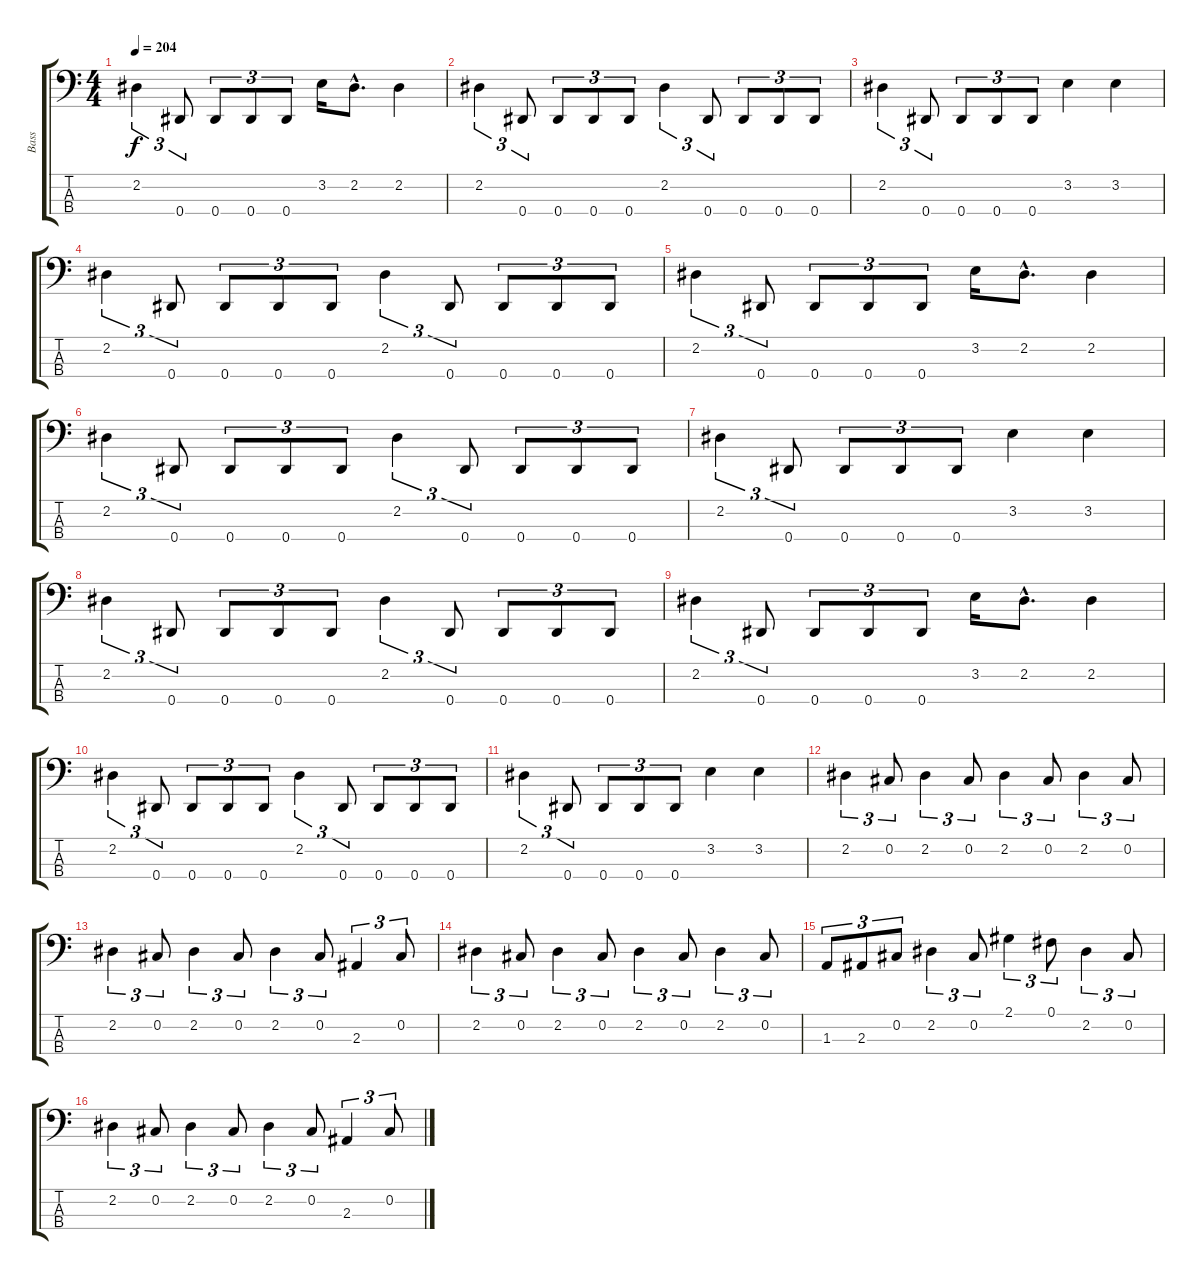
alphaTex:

\track ("Bass" "Bass") {instrument electricbasspick}
\staff {score tabs}
\tuning (Gb2 Db2 Ab1 Eb1) {hide}
\ts (4 4)
\tempo 204
\clef f4
\ks c
2.2.4{tu (3 2) dy f} 0.4.8{tu (3 2)} 0.4.8{tu (3 2)} 0.4.8{tu (3 2)} 0.4.8{tu (3 2)} 3.2.16 2.2{hac}.8{d} 2.2.4 |
2.2.4{tu (3 2)} 0.4.8{tu (3 2)} 0.4.8{tu (3 2)} 0.4.8{tu (3 2)} 0.4.8{tu (3 2)} 2.2.4{tu (3 2)} 0.4.8{tu (3 2)} 0.4.8{tu (3 2)} 0.4.8{tu (3 2)} 0.4.8{tu (3 2)} |
2.2.4{tu (3 2)} 0.4.8{tu (3 2)} 0.4.8{tu (3 2)} 0.4.8{tu (3 2)} 0.4.8{tu (3 2)} 3.2.4 3.2.4 |
2.2.4{tu (3 2)} 0.4.8{tu (3 2)} 0.4.8{tu (3 2)} 0.4.8{tu (3 2)} 0.4.8{tu (3 2)} 2.2.4{tu (3 2)} 0.4.8{tu (3 2)} 0.4.8{tu (3 2)} 0.4.8{tu (3 2)} 0.4.8{tu (3 2)} |
2.2.4{tu (3 2)} 0.4.8{tu (3 2)} 0.4.8{tu (3 2)} 0.4.8{tu (3 2)} 0.4.8{tu (3 2)} 3.2.16 2.2{hac}.8{d} 2.2.4 |
2.2.4{tu (3 2)} 0.4.8{tu (3 2)} 0.4.8{tu (3 2)} 0.4.8{tu (3 2)} 0.4.8{tu (3 2)} 2.2.4{tu (3 2)} 0.4.8{tu (3 2)} 0.4.8{tu (3 2)} 0.4.8{tu (3 2)} 0.4.8{tu (3 2)} |
2.2.4{tu (3 2)} 0.4.8{tu (3 2)} 0.4.8{tu (3 2)} 0.4.8{tu (3 2)} 0.4.8{tu (3 2)} 3.2.4 3.2.4 |
2.2.4{tu (3 2)} 0.4.8{tu (3 2)} 0.4.8{tu (3 2)} 0.4.8{tu (3 2)} 0.4.8{tu (3 2)} 2.2.4{tu (3 2)} 0.4.8{tu (3 2)} 0.4.8{tu (3 2)} 0.4.8{tu (3 2)} 0.4.8{tu (3 2)} |
2.2.4{tu (3 2)} 0.4.8{tu (3 2)} 0.4.8{tu (3 2)} 0.4.8{tu (3 2)} 0.4.8{tu (3 2)} 3.2.16 2.2{hac}.8{d} 2.2.4 |
2.2.4{tu (3 2)} 0.4.8{tu (3 2)} 0.4.8{tu (3 2)} 0.4.8{tu (3 2)} 0.4.8{tu (3 2)} 2.2.4{tu (3 2)} 0.4.8{tu (3 2)} 0.4.8{tu (3 2)} 0.4.8{tu (3 2)} 0.4.8{tu (3 2)} |
2.2.4{tu (3 2)} 0.4.8{tu (3 2)} 0.4.8{tu (3 2)} 0.4.8{tu (3 2)} 0.4.8{tu (3 2)} 3.2.4 3.2.4 |
2.2.4{tu (3 2)} 0.2.8{tu (3 2)} 2.2.4{tu (3 2)} 0.2.8{tu (3 2)} 2.2.4{tu (3 2)} 0.2.8{tu (3 2)} 2.2.4{tu (3 2)} 0.2.8{tu (3 2)} |
2.2.4{tu (3 2)} 0.2.8{tu (3 2)} 2.2.4{tu (3 2)} 0.2.8{tu (3 2)} 2.2.4{tu (3 2)} 0.2.8{tu (3 2)} 2.3.4{tu (3 2)} 0.2.8{tu (3 2)} |
2.2.4{tu (3 2)} 0.2.8{tu (3 2)} 2.2.4{tu (3 2)} 0.2.8{tu (3 2)} 2.2.4{tu (3 2)} 0.2.8{tu (3 2)} 2.2.4{tu (3 2)} 0.2.8{tu (3 2)} |
1.3.8{tu (3 2)} 2.3.8{tu (3 2)} 0.2.8{tu (3 2)} 2.2.4{tu (3 2)} 0.2.8{tu (3 2)} 2.1.4{tu (3 2)} 0.1.8{tu (3 2)} 2.2.4{tu (3 2)} 0.2.8{tu (3 2)} |
2.2.4{tu (3 2)} 0.2.8{tu (3 2)} 2.2.4{tu (3 2)} 0.2.8{tu (3 2)} 2.2.4{tu (3 2)} 0.2.8{tu (3 2)} 2.3.4{tu (3 2)} 0.2.8{tu (3 2)}
